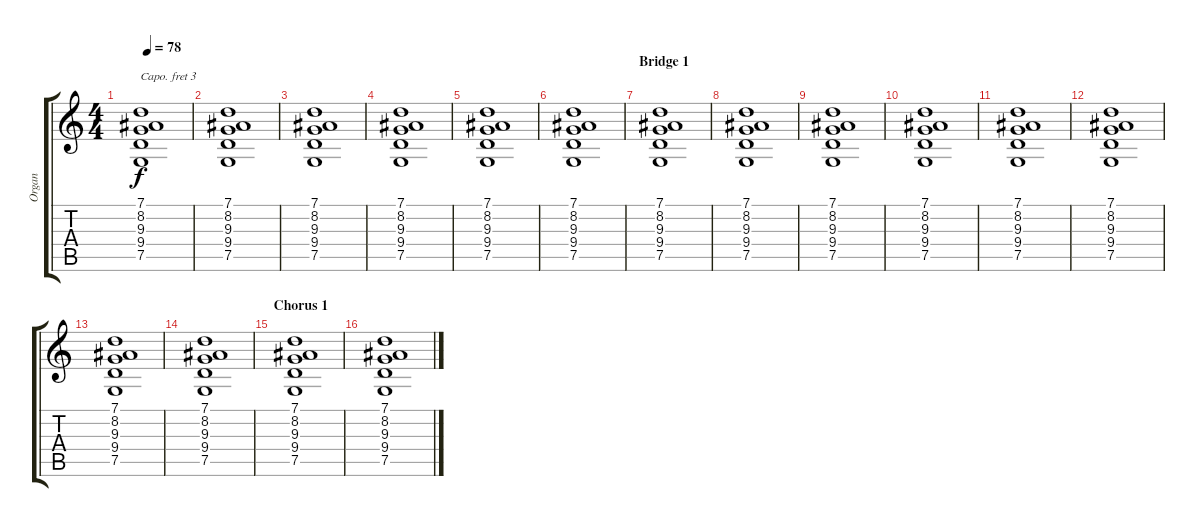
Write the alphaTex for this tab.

\track ("Organ" "Organ") {instrument percussiveorgan}
\staff {score tabs}
\capo 3
\tuning (E4 B3 G3 D3 A2 E2) {hide}
\ts (4 4)
\tempo 78
\clef g2
\ks c
(7.1 8.2 9.3 9.4 7.5).1{dy f} |
(7.1 8.2 9.3 9.4 7.5).1 |
(7.1 8.2 9.3 9.4 7.5).1 |
(7.1 8.2 9.3 9.4 7.5).1 |
(7.1 8.2 9.3 9.4 7.5).1 |
(7.1 8.2 9.3 9.4 7.5).1 |
\section ("" "Bridge 1")
(7.1 8.2 9.3 9.4 7.5).1 |
(7.1 8.2 9.3 9.4 7.5).1 |
(7.1 8.2 9.3 9.4 7.5).1 |
(7.1 8.2 9.3 9.4 7.5).1 |
(7.1 8.2 9.3 9.4 7.5).1 |
(7.1 8.2 9.3 9.4 7.5).1 |
(7.1 8.2 9.3 9.4 7.5).1 |
(7.1 8.2 9.3 9.4 7.5).1 |
\section ("" "Chorus 1")
(7.1 8.2 9.3 9.4 7.5).1 |
(7.1 8.2 9.3 9.4 7.5).1
